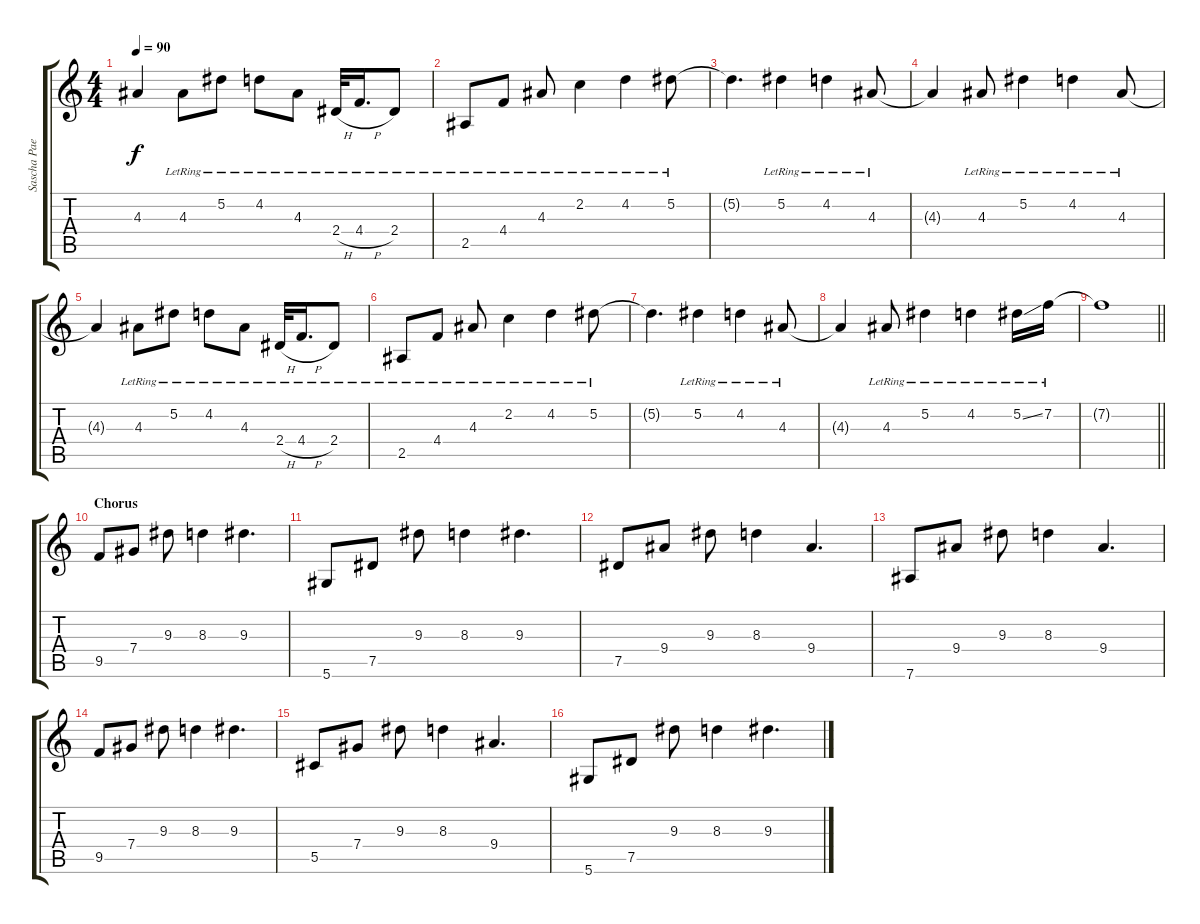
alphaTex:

\track ("Sascha Paeth (Lead Guitar)" "Sascha Pae") {instrument distortionguitar}
\staff {score tabs}
\tuning (Eb4 Bb3 Gb3 Db3 Ab2 Eb2) {hide}
\ts (4 4)
\tempo 90
\clef g2
\ks c
4.3{t}.4{dy f} 4.3{lr}.8 5.2{lr}.8 4.2{lr}.8 4.3{lr}.8 2.4{h lr}.32 4.4{h lr}.16{d} 2.4{lr}.8 |
2.5{lr}.8 4.4{lr}.8 4.3{lr}.8 2.2{lr}.4 4.2{lr}.4 5.2{lr}.8 |
5.2{t}.4{d} 5.2{lr}.4 4.2{lr}.4 4.3{lr}.8 |
4.3{t}.4 4.3{lr}.8 5.2{lr}.4 4.2{lr}.4 4.3{lr}.8 |
4.3{t}.4 4.3{lr}.8 5.2{lr}.8 4.2{lr}.8 4.3{lr}.8 2.4{h lr}.32 4.4{h lr}.16{d} 2.4{lr}.8 |
2.5{lr}.8 4.4{lr}.8 4.3{lr}.8 2.2{lr}.4 4.2{lr}.4 5.2{lr}.8 |
5.2{t}.4{d} 5.2{lr}.4 4.2{lr}.4 4.3{lr}.8 |
4.3{t}.4 4.3{lr}.8 5.2{lr}.4 4.2{lr}.4 5.2{ss lr}.16 7.2{lr}.16 |
\barLineRight lightlight
7.2{t}.1 |
\section ("" "Chorus")
9.5.8{instrument distortionguitar} 7.4.8 9.3.8 8.3.4 9.3.4{d} |
5.6.8 7.5.8 9.3.8 8.3.4 9.3.4{d} |
7.5.8 9.4.8 9.3.8 8.3.4 9.4.4{d} |
7.6.8 9.4.8 9.3.8 8.3.4 9.4.4{d} |
9.5.8 7.4.8 9.3.8 8.3.4 9.3.4{d} |
5.5.8 7.4.8 9.3.8 8.3.4 9.4.4{d} |
5.6.8 7.5.8 9.3.8 8.3.4 9.3.4{d}
